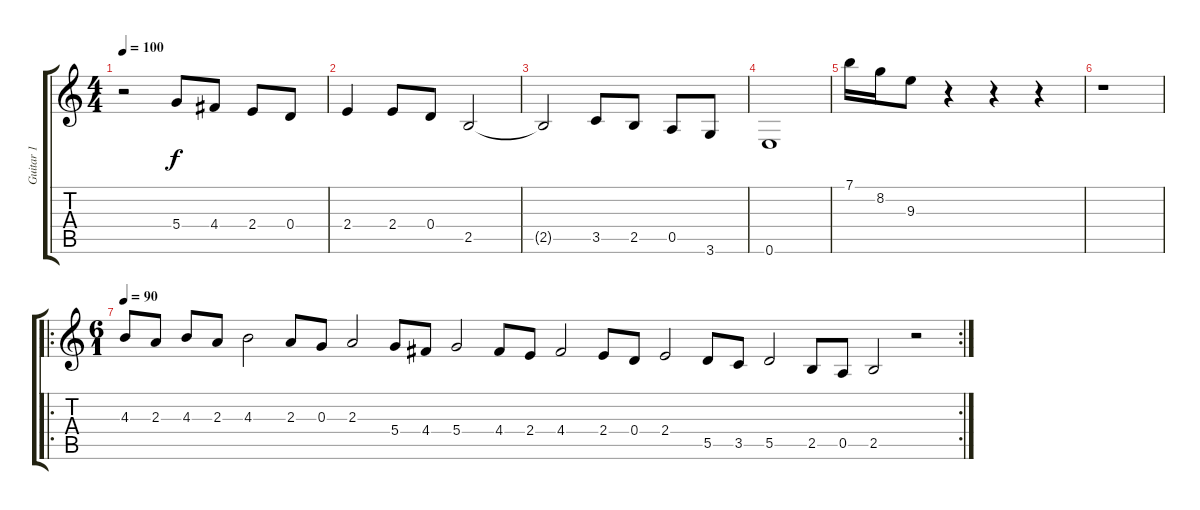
\track ("Guitar 1" "Guitar 1") {instrument overdrivenguitar}
\staff {score tabs}
\tuning (E4 B3 G3 D3 A2 E2) {hide}
\ts (4 4)
\tempo 100
\clef g2
\ks c
r.2{dy f instrument overdrivenguitar} 5.4.8 4.4.8 2.4.8 0.4.8 |
2.4.4 2.4.8 0.4.8 2.5.2 |
2.5{t}.2 3.5.8 2.5.8 0.5.8 3.6.8 |
0.6.1 |
7.1.16 8.2.16 9.3.8 r.4 r.4 r.4 |
r.1 |
\ro
\rc 2
\ts (6 1)
\tempo 90
4.3.8 2.3.8 4.3.8 2.3.8 4.3.2 2.3.8 0.3.8 2.3.2 5.4.8 4.4.8 5.4.2 4.4.8 2.4.8 4.4.2 2.4.8 0.4.8 2.4.2 5.5.8 3.5.8 5.5.2 2.5.8 0.5.8 2.5.2 r.2
